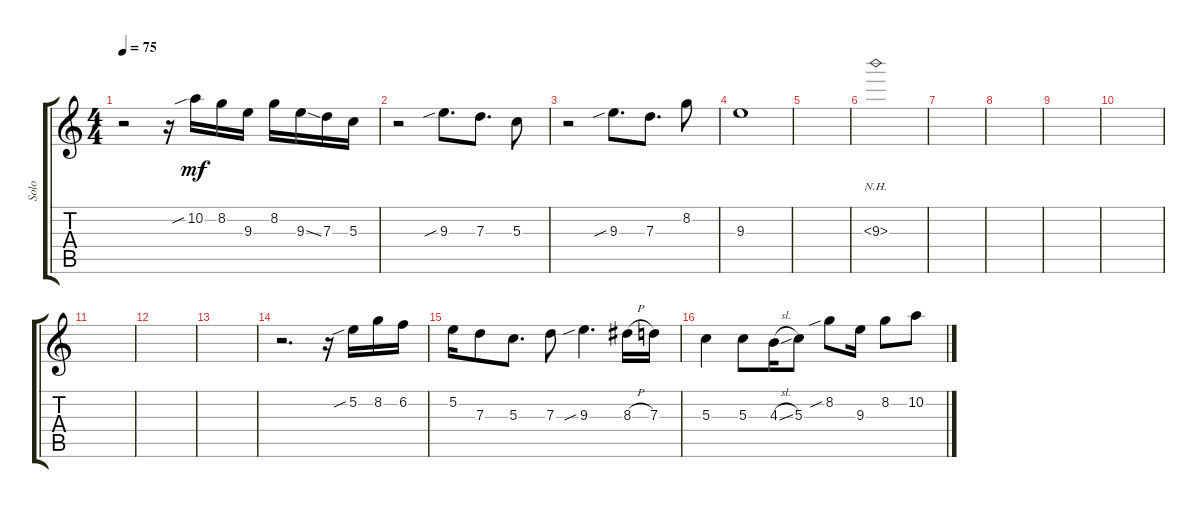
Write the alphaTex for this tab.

\track ("Solo" "Solo") {instrument acousticguitarsteel}
\staff {score tabs}
\tuning (E4 B3 G3 D3 A2 E2) {hide}
\ts (4 4)
\tempo 75
\clef g2
\ks c
r.2{dy mf} r.16 10.2{sib}.16 8.2.16 9.3.16 8.2.16 9.3{ss}.16 7.3.16 5.3.16 |
r.2 9.3{sib}.8{d} 7.3.8{d} 5.3.8 |
r.2 9.3{sib}.8{d} 7.3.8{d} 8.2.8 |
9.3.1 |
|
9.3{nh}.1 |
|
|
|
|
|
|
|
r.2{d} r.16 5.2{sib}.16 8.2.16 6.2.16 |
5.2.16 7.3.8 5.3.8{d} 7.3.8 9.3{sib}.4{d} 8.3{h}.16 7.3.16 |
5.3.4 5.3.8 4.3{sl}.16 5.3.8 8.2{sib}.8 9.3.16 8.2.8 10.2.8
